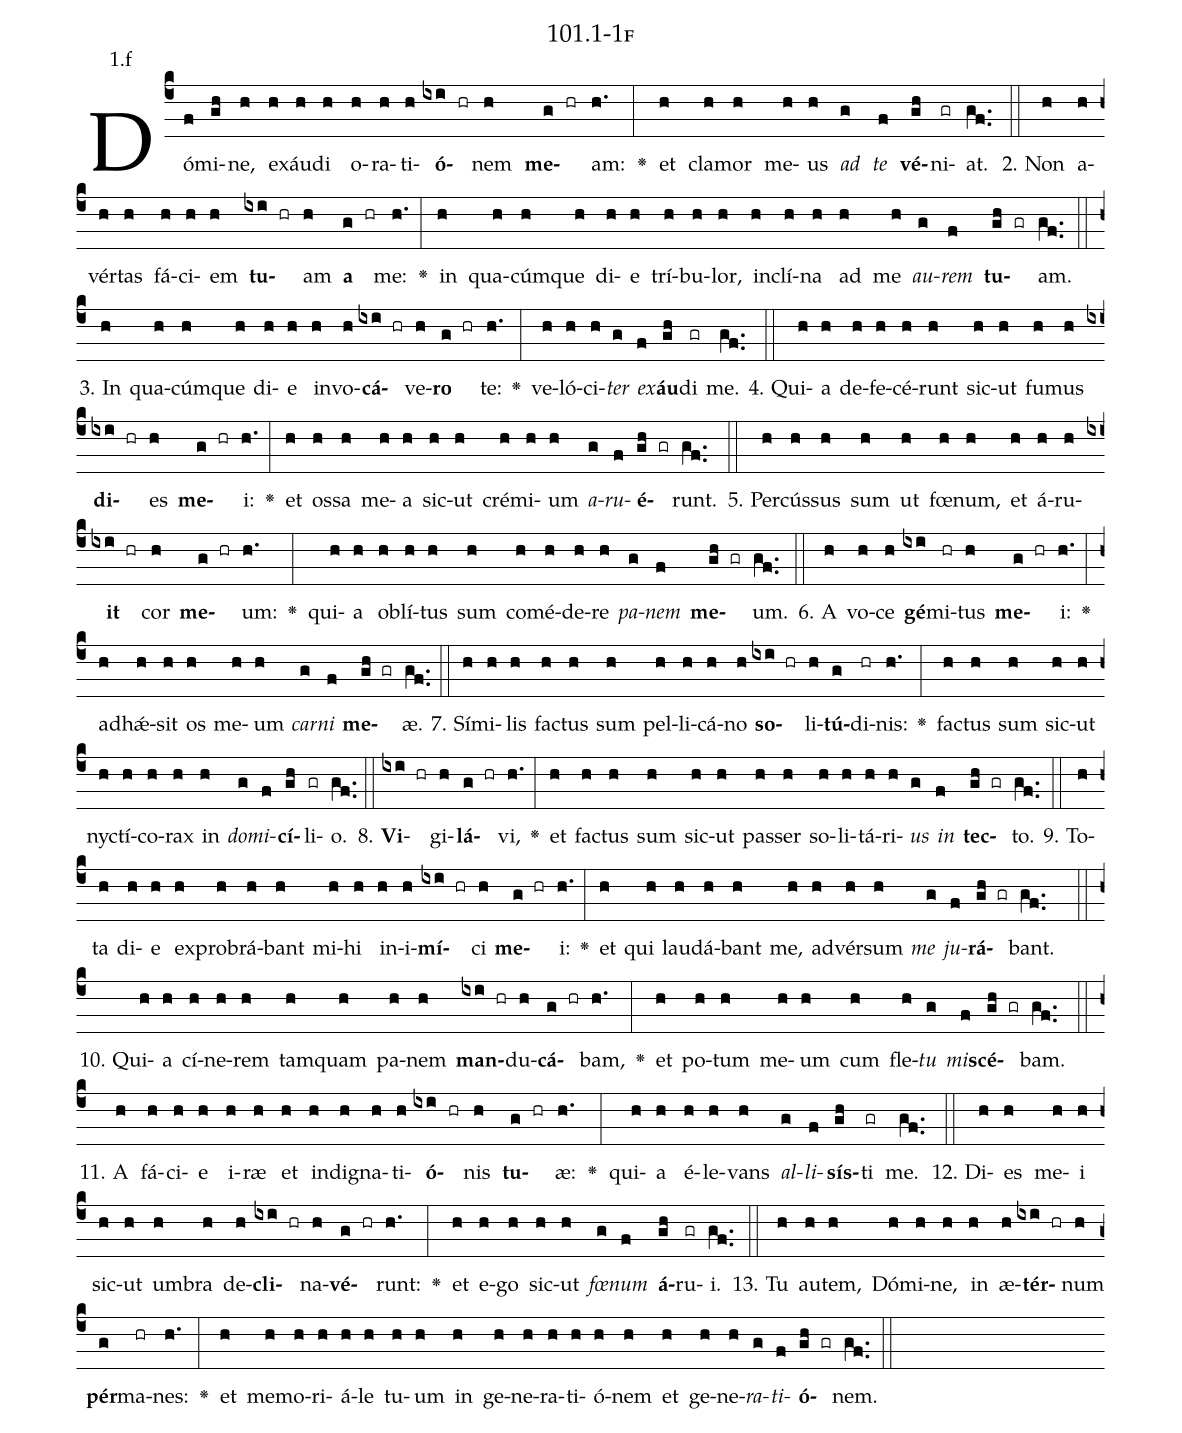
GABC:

name: 101.1-1f;
annotation: 1.f;
%%
(c4)Dó(f)mi(gh)ne,(h) ex(h)áu(h)di(h) o(h)ra(h)ti(h)<b>ó</b>(ixi hr)nem(h) <b>me</b>(g hr)am:(h.) <v>\greheightstar</v>(:) et(h) cla(h)mor(h) me(h)us(h) <i>ad</i>(g) <i>te</i>(f) <b>vé</b>(gh)ni(gr)at.(gf..) (::)
2. Non(h) a(h)vér(h)tas(h) fá(h)ci(h)em(h) <b>tu</b>(ixi hr)am(h) <b>a</b>(g hr) me:(h.) <v>\greheightstar</v>(:) in(h) qua(h)cúm(h)que(h) di(h)e(h) trí(h)bu(h)lor,(h) in(h)clí(h)na(h) ad(h) me(h) <i>au</i>(g)<i>rem</i>(f) <b>tu</b>(gh gr)am.(gf..) (::)
3. In(h) qua(h)cúm(h)que(h) di(h)e(h) in(h)vo(h)<b>cá</b>(ixi hr)ve(h)<b>ro</b>(g hr) te:(h.) <v>\greheightstar</v>(:) ve(h)ló(h)ci(h)<i>ter</i>(g) <i>ex</i>(f)<b>áu</b>(gh)di(gr) me.(gf..) (::)
4. Qui(h)a(h) de(h)fe(h)cé(h)runt(h) sic(h)ut(h) fu(h)mus(h) <b>di</b>(ixi hr)es(h) <b>me</b>(g hr)i:(h.) <v>\greheightstar</v>(:) et(h) os(h)sa(h) me(h)a(h) sic(h)ut(h) cré(h)mi(h)um(h) <i>a</i>(g)<i>ru</i>(f)<b>é</b>(gh gr)runt.(gf..) (::)
5. Per(h)cús(h)sus(h) sum(h) ut(h) fœ(h)num,(h) et(h) á(h)ru(h)<b>it</b>(ixi hr) cor(h) <b>me</b>(g hr)um:(h.) <v>\greheightstar</v>(:) qui(h)a(h) ob(h)lí(h)tus(h) sum(h) com(h)é(h)de(h)re(h) <i>pa</i>(g)<i>nem</i>(f) <b>me</b>(gh gr)um.(gf..) (::)
6. A(h) vo(h)ce(h) <b>gé</b>(ixi)mi(hr)tus(h) <b>me</b>(g hr)i:(h.) <v>\greheightstar</v>(:) ad(h)hǽ(h)sit(h) os(h) me(h)um(h) <i>car</i>(g)<i>ni</i>(f) <b>me</b>(gh gr)æ.(gf..) (::)
7. Sí(h)mi(h)lis(h) fac(h)tus(h) sum(h) pel(h)li(h)cá(h)no(h) <b>so</b>(ixi hr)li(h)<b>tú</b>(g)di(hr)nis:(h.) <v>\greheightstar</v>(:) fac(h)tus(h) sum(h) sic(h)ut(h) nyc(h)tí(h)co(h)rax(h) in(h) <i>do</i>(g)<i>mi</i>(f)<b>cí</b>(gh)li(gr)o.(gf..) (::)
8. <b>Vi</b>(ixi hr)gi(h)<b>lá</b>(g hr)vi,(h.) <v>\greheightstar</v>(:) et(h) fac(h)tus(h) sum(h) sic(h)ut(h) pas(h)ser(h) so(h)li(h)tá(h)ri(h)<i>us</i>(g) <i>in</i>(f) <b>tec</b>(gh gr)to.(gf..) (::)
9. To(h)ta(h) di(h)e(h) ex(h)pro(h)brá(h)bant(h) mi(h)hi(h) in(h)i(h)<b>mí</b>(ixi hr)ci(h) <b>me</b>(g hr)i:(h.) <v>\greheightstar</v>(:) et(h) qui(h) lau(h)dá(h)bant(h) me,(h) ad(h)vér(h)sum(h) <i>me</i>(g) <i>ju</i>(f)<b>rá</b>(gh gr)bant.(gf..) (::)
10. Qui(h)a(h) cí(h)ne(h)rem(h) tam(h)quam(h) pa(h)nem(h) <b>man</b>(ixi hr)du(h)<b>cá</b>(g hr)bam,(h.) <v>\greheightstar</v>(:) et(h) po(h)tum(h) me(h)um(h) cum(h) fle(h)<i>tu</i>(g) <i>mi</i>(f)<b>scé</b>(gh gr)bam.(gf..) (::)
11. A(h) fá(h)ci(h)e(h) i(h)ræ(h) et(h) in(h)di(h)gna(h)ti(h)<b>ó</b>(ixi hr)nis(h) <b>tu</b>(g hr)æ:(h.) <v>\greheightstar</v>(:) qui(h)a(h) é(h)le(h)vans(h) <i>al</i>(g)<i>li</i>(f)<b>sís</b>(gh)ti(gr) me.(gf..) (::)
12. Di(h)es(h) me(h)i(h) sic(h)ut(h) um(h)bra(h) de(h)<b>cli</b>(ixi hr)na(h)<b>vé</b>(g hr)runt:(h.) <v>\greheightstar</v>(:) et(h) e(h)go(h) sic(h)ut(h) <i>fœ</i>(g)<i>num</i>(f) <b>á</b>(gh)ru(gr)i.(gf..) (::)
13. Tu(h) au(h)tem,(h) Dó(h)mi(h)ne,(h) in(h) æ(h)<b>tér</b>(ixi hr)num(h) <b>pér</b>(g)ma(hr)nes:(h.) <v>\greheightstar</v>(:) et(h) me(h)mo(h)ri(h)á(h)le(h) tu(h)um(h) in(h) ge(h)ne(h)ra(h)ti(h)ó(h)nem(h) et(h) ge(h)ne(h)<i>ra</i>(g)<i>ti</i>(f)<b>ó</b>(gh gr)nem.(gf..) (::)
